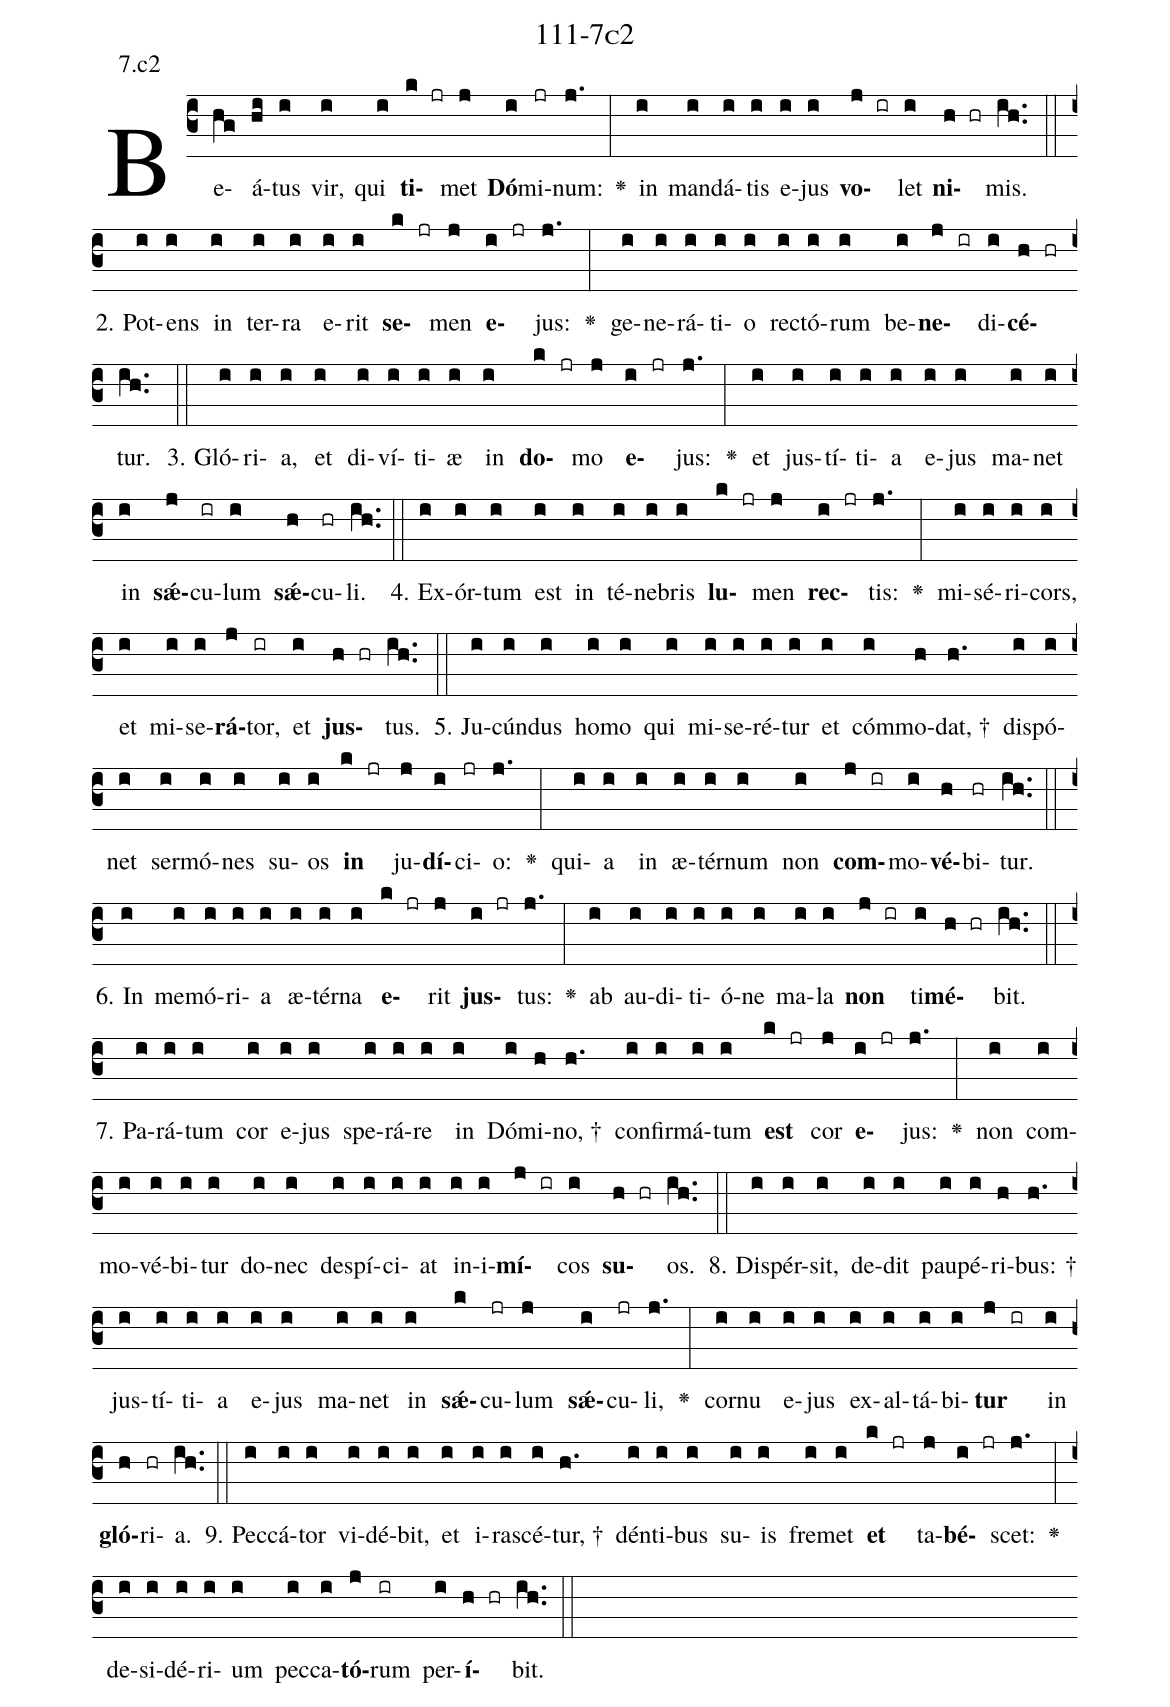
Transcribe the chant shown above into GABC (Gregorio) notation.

name: 111-7c2;
annotation: 7.c2;
%%
(c3)Be(hg)á(hi)tus(i) vir,(i) qui(i) <b>ti</b>(k jr)met(j) <b>Dó</b>(i)mi(jr)num:(j.) <v>\greheightstar</v>(:) in(i) man(i)dá(i)tis(i) e(i)jus(i) <b>vo</b>(j ir)let(i) <b>ni</b>(h hr)mis.(ih..) (::)
2. Pot(i)ens(i) in(i) ter(i)ra(i) e(i)rit(i) <b>se</b>(k jr)men(j) <b>e</b>(i jr)jus:(j.) <v>\greheightstar</v>(:) ge(i)ne(i)rá(i)ti(i)o(i) rec(i)tó(i)rum(i) be(i)<b>ne</b>(j ir)di(i)<b>cé</b>(h hr)tur.(ih..) (::)
3. Gló(i)ri(i)a,(i) et(i) di(i)ví(i)ti(i)æ(i) in(i) <b>do</b>(k jr)mo(j) <b>e</b>(i jr)jus:(j.) <v>\greheightstar</v>(:) et(i) jus(i)tí(i)ti(i)a(i) e(i)jus(i) ma(i)net(i) in(i) <b>sǽ</b>(j)cu(ir)lum(i) <b>sǽ</b>(h)cu(hr)li.(ih..) (::)
4. Ex(i)ór(i)tum(i) est(i) in(i) té(i)ne(i)bris(i) <b>lu</b>(k jr)men(j) <b>rec</b>(i jr)tis:(j.) <v>\greheightstar</v>(:) mi(i)sé(i)ri(i)cors,(i) et(i) mi(i)se(i)<b>rá</b>(j)tor,(ir) et(i) <b>jus</b>(h hr)tus.(ih..) (::)
5. Ju(i)cún(i)dus(i) ho(i)mo(i) qui(i) mi(i)se(i)ré(i)tur(i) et(i) cóm(i)mo(h)dat, †(h.) dis(i)pó(i)net(i) ser(i)mó(i)nes(i) su(i)os(i) <b>in</b>(k jr) ju(j)<b>dí</b>(i)ci(jr)o:(j.) <v>\greheightstar</v>(:) qui(i)a(i) in(i) æ(i)tér(i)num(i) non(i) <b>com</b>(j ir)mo(i)<b>vé</b>(h)bi(hr)tur.(ih..) (::)
6. In(i) me(i)mó(i)ri(i)a(i) æ(i)tér(i)na(i) <b>e</b>(k jr)rit(j) <b>jus</b>(i jr)tus:(j.) <v>\greheightstar</v>(:) ab(i) au(i)di(i)ti(i)ó(i)ne(i) ma(i)la(i) <b>non</b>(j ir) ti(i)<b>mé</b>(h hr)bit.(ih..) (::)
7. Pa(i)rá(i)tum(i) cor(i) e(i)jus(i) spe(i)rá(i)re(i) in(i) Dó(i)mi(h)no, †(h.) con(i)fir(i)má(i)tum(i) <b>est</b>(k jr) cor(j) <b>e</b>(i jr)jus:(j.) <v>\greheightstar</v>(:) non(i) com(i)mo(i)vé(i)bi(i)tur(i) do(i)nec(i) de(i)spí(i)ci(i)at(i) in(i)i(i)<b>mí</b>(j ir)cos(i) <b>su</b>(h hr)os.(ih..) (::)
8. Di(i)spér(i)sit,(i) de(i)dit(i) pau(i)pé(i)ri(h)bus: †(h.) jus(i)tí(i)ti(i)a(i) e(i)jus(i) ma(i)net(i) in(i) <b>sǽ</b>(k)cu(jr)lum(j) <b>sǽ</b>(i)cu(jr)li,(j.) <v>\greheightstar</v>(:) cor(i)nu(i) e(i)jus(i) ex(i)al(i)tá(i)bi(i)<b>tur</b>(j ir) in(i) <b>gló</b>(h)ri(hr)a.(ih..) (::)
9. Pec(i)cá(i)tor(i) vi(i)dé(i)bit,(i) et(i) i(i)ra(i)scé(i)tur, †(h.) dén(i)ti(i)bus(i) su(i)is(i) fre(i)met(i) <b>et</b>(k jr) ta(j)<b>bé</b>(i jr)scet:(j.) <v>\greheightstar</v>(:) de(i)si(i)dé(i)ri(i)um(i) pec(i)ca(i)<b>tó</b>(j)rum(ir) per(i)<b>í</b>(h hr)bit.(ih..) (::)
